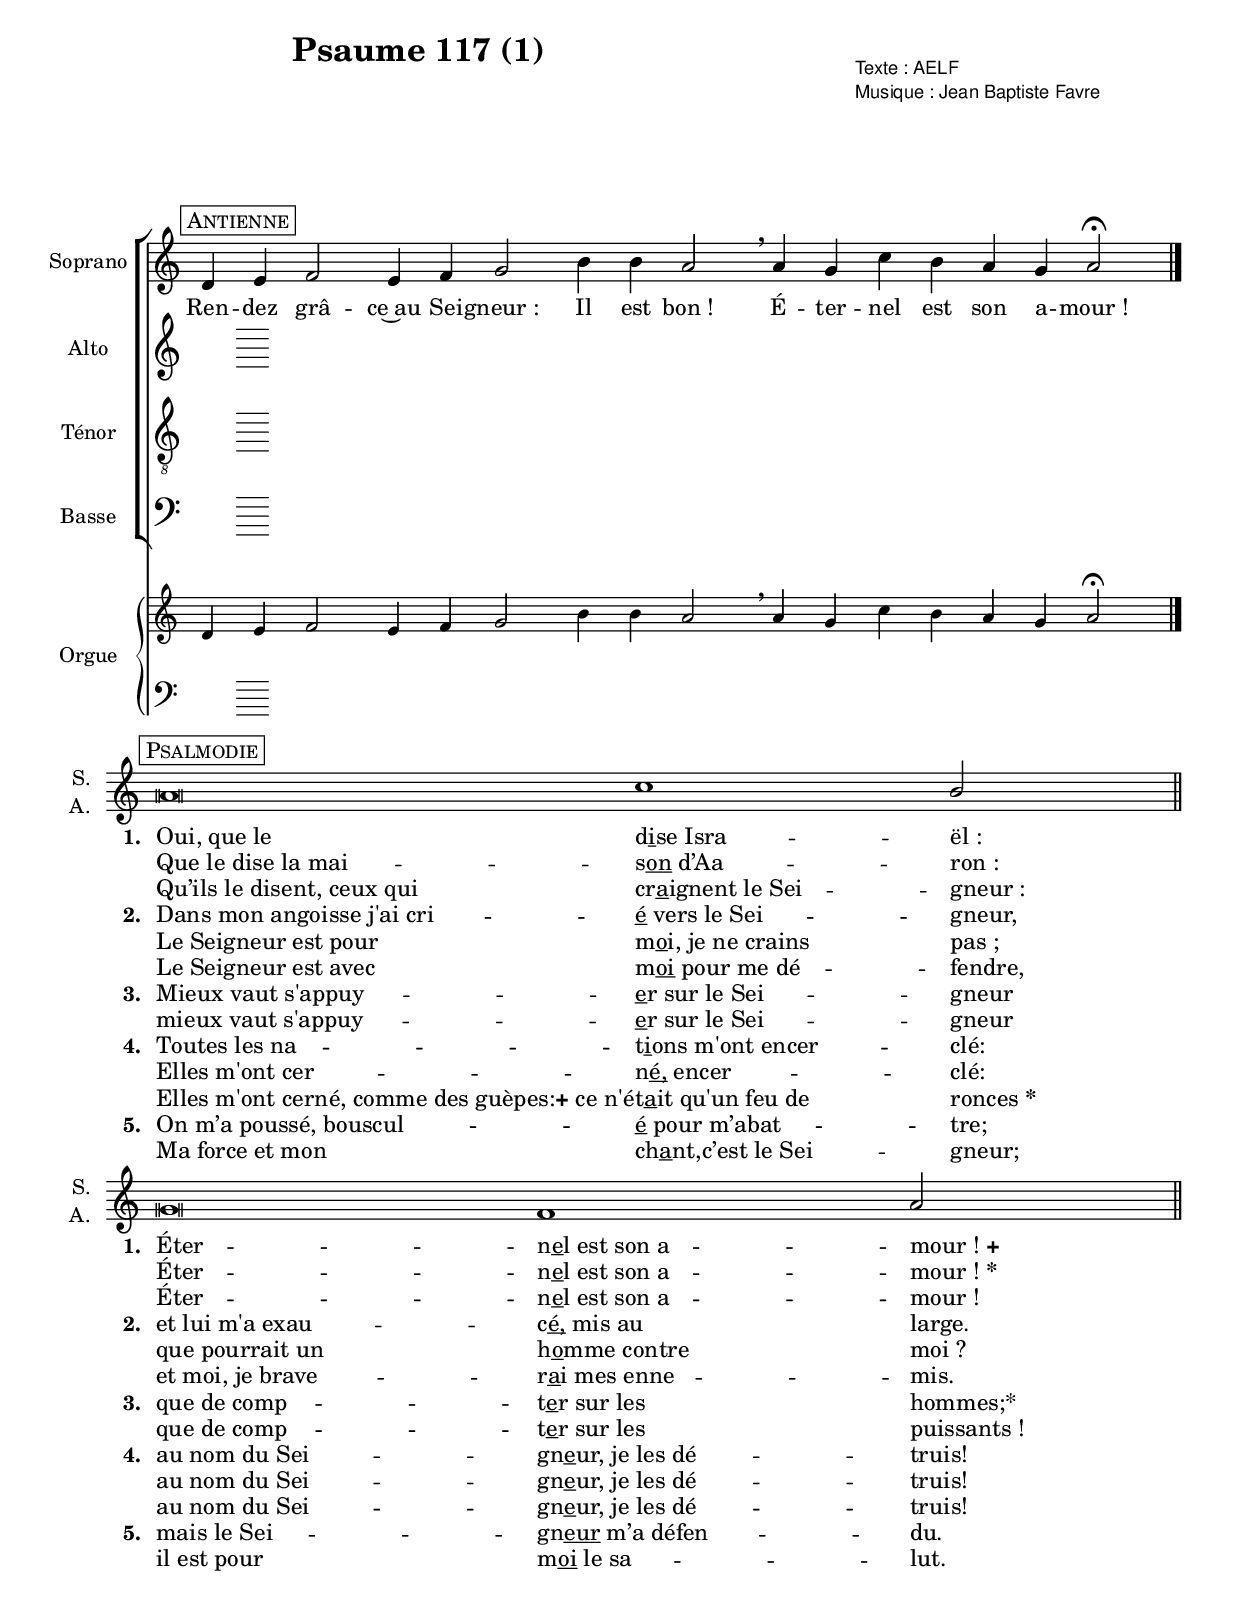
\version "2.18.2"
\language "english"
%{
  Default settings are needed at the beginning
  because they are used in antiphon & verse music definition
  You can override default values simply by declaring variables again.
%}
\include "libs/settings.ly"
% Ajust this setting to get a single page psalm
staffCustomSize = 18
tempoAntiphon = {
  \set Score.tempoHideNote = ##t
  \tempo 4=120
}
tempoVerseRallentando = {
  \set Score.tempoHideNote = ##t
  \tempo 4=120
}
tempoVerseAcelerando = {
  \set Score.tempoHideNote = ##t
  \tempo 2=120
}

title = "Psaume 117 (1)"
subtitle = ""
composer = "Jean Baptiste Favre"

global = {
  \omit Staff.TimeSignature
  \cadenzaOn
  \key c \major
}
% Ajust this setting to get a single page psalm
staffSize = 17

%%%%%%%%%%%%%%%%%%%%%%%%%%%%%%
%%%%%%%%%% Antiphon %%%%%%%%%%
%%%%%%%%%%%%%%%%%%%%%%%%%%%%%%

sopranoAntiphonMusic = \relative c' {
  d4 e f2 e4 f g2 b4 b a2 \breathe
  a4 g c b a g a2 \fermata
  \bar "|." \break
  }

altoAntiphonMusic = \relative c' {
  }

tenorAntiphonMusic =  \relative c' {
  }

bassAntiphonMusic =  \relative c {
  }

antiphonLyrics = \lyricmode {
  Ren -- dez grâ -- ce~au Sei -- gneur&nbsp;: Il est bon&nbsp;!
  É -- ter -- nel est son a -- mour&nbsp;!
  }

sopranoAntiphonLyrics = \antiphonLyrics
altoAntiphonLyrics = \antiphonLyrics
tenorAntiphonLyrics = \antiphonLyrics
bassAntiphonLyrics = \antiphonLyrics

%%%%%%%%%%%%%%%%%%%%%%%%%%%%%%%%%%%%%%%%%%%%%%
%%%%%%%%%%          Verses          %%%%%%%%%%
%%%%%%%%%%%%%%%%%%%%%%%%%%%%%%%%%%%%%%%%%%%%%%

% quand on a fini de rentrer la musique partout, on peut préciser
% (chez les Soprano uniquement!) les paramètres de tempo MIDI
% en utilisant \tAcce et \tRall

sopranoVerseMusic = \relative c'' {
    \caesura
    \tempoVerseAcelerando a\breve c1 \tempoVerseRallentando b2 \bar "||" \caesura
    \tempoVerseAcelerando g\breve f1 \tempoVerseRallentando a2 \bar "||"  
  }

altoVerseMusic = \relative c' {
  }

tenorVerseMusic = \relative c' {
  }

bassVerseMusic = \relative c {
  }

verseOneLyrics =  \lyricmode {
    \override LyricText.self-alignment-X = #-1
    \set stanza = #"1. "
    "Oui, que le" \markup { \concat { d \underline i se" "Isra}} -- ël&nbsp;:
    \set stanza = #"1. "
    Éter -- \markup { \concat { n \underline e l" "est" "son" "a}} -- \markup { \concat { mour" "!" "\bold &plus;}}
  }
verseOneLyricsPartTwo =  \lyricmode {
    \override LyricText.self-alignment-X = #-1
    "Que le dise la mai" -- \markup { \concat { s \underline on" "d’Aa}} -- ron&nbsp;:
    Éter -- \markup { \concat { n \underline e l" "est" "son" "a}} -- \markup { \concat { mour" "!" "\bold *}}
  }
verseOneLyricsPartThree =  \lyricmode {
    \override LyricText.self-alignment-X = #-1
    "Qu’ils le disent, ceux qui" \markup { \concat { cr \underline a ignent" "le" "Sei}} -- gneur&nbsp;:
    Éter -- \markup { \concat { n \underline e l" "est" "son" "a}} -- mour&nbsp;!
  }
verseTwoLyrics =  \lyricmode {
    \override LyricText.self-alignment-X = #-1
    \set stanza = #"2. "
    "Dans mon angoisse j'ai cri" -- \markup { \concat { \underline é" "vers" "le" "Sei}} -- gneur,
    \set stanza = #"2. "
    "et lui m'a exau" -- \markup { \concat { c \underline é," "mis" "au}} large.
  }
verseTwoLyricsPartTwo =  \lyricmode {
    \override LyricText.self-alignment-X = #-1
    "Le Seigneur est pour" \markup { \concat { m \underline o i," "je" "ne" "crains}} pas&nbsp;;
    "que pourrait un" \markup { \concat { h \underline o mme" "contre}} moi&nbsp;?
  }
verseTwoLyricsPartThree =  \lyricmode {
    \override LyricText.self-alignment-X = #-1
    "Le Seigneur est avec" \markup { \concat { m \underline oi" "pour" "me" "dé}} -- fendre,
    "et moi, je brave" -- \markup { \concat { r \underline a i" "mes" "enne}} -- mis.
  }
verseThreeLyrics =  \lyricmode {
    \override LyricText.self-alignment-X = #-1
    \set stanza = #"3. "
    "Mieux vaut s'appuy" -- \markup { \concat { \underline e r" "sur" "le" "Sei}} -- gneur
    \set stanza = #"3. "
    "que de comp" -- \markup { \concat { t \underline e r" "sur" "les}} hommes;*
  }
verseThreeLyricsPartTwo =  \lyricmode {
    \override LyricText.self-alignment-X = #-1
    "mieux vaut s'appuy" -- \markup { \concat { \underline e r" "sur" "le" "Sei}} -- gneur
    "que de comp" -- \markup { \concat { t \underline e r" "sur" "les}} puissants&nbsp;!
  }
verseFourLyrics =  \lyricmode {
    \override LyricText.self-alignment-X = #-1
    \set stanza = #"4. "
    "Toutes les na" -- \markup { \concat { t \underline i ons" "m'ont" "encer}} -- clé:
    \set stanza = #"4. "
    "au nom du Sei" -- \markup { \concat { gn \underline e ur," "je" "les" "dé}} -- truis!
  }
verseFourLyricsPartTwo =  \lyricmode {
    \override LyricText.self-alignment-X = #-1
    "Elles m'ont cer" -- \markup { \concat { n \underline é," "encer}} -- clé:
    "au nom du Sei" -- \markup { \concat { gn \underline e ur," "je" "les" "dé}} -- truis!
  }
verseFourLyricsPartThree =  \lyricmode {
    \override LyricText.self-alignment-X = #-1
    \markup { \concat { Elles" "m'ont" "cerné," "comme" "des" "guèpes: \bold &plus;" "ce" "n'é}}
        -- \markup { \concat { t \underline a it" "qu'un" "feu" "de}} \markup { \concat { ronces" "\bold *}}
    "au nom du Sei" -- \markup { \concat { gn \underline e ur," "je" "les" "dé}} -- truis!
  }
verseFiveLyrics =  \lyricmode {
    \override LyricText.self-alignment-X = #-1
    \set stanza = #"5. "
    "On m’a poussé, bouscul" -- \markup { \concat { \underline é" "pour" "m’abat}} -- tre;
    \set stanza = #"5. "
    "mais le Sei" -- \markup { \concat { gn \underline eur" "m’a" "défen}} -- du.
  }
verseFiveLyricsPartTwo =  \lyricmode {
    \override LyricText.self-alignment-X = #-1
    "Ma force et mon" \markup { \concat { ch \underline a nt, ""c’est" "le" "Sei}} -- gneur;
    "il est pour" \markup { \concat { m \underline oi" "le" "sa}} -- lut.
  }

groupedVersesLyrics = <<
      \new Lyrics \lyricsto "sopranoVerseVoice" { \verseOneLyrics }
      \new Lyrics \lyricsto "sopranoVerseVoice" { \verseOneLyricsPartTwo }
      \new Lyrics \lyricsto "sopranoVerseVoice" { \verseOneLyricsPartThree }
      \new Lyrics \lyricsto "sopranoVerseVoice" { \verseTwoLyrics }
      \new Lyrics \lyricsto "sopranoVerseVoice" { \verseTwoLyricsPartTwo }
      \new Lyrics \lyricsto "sopranoVerseVoice" { \verseTwoLyricsPartThree }
      \new Lyrics \lyricsto "sopranoVerseVoice" { \verseThreeLyrics }
      \new Lyrics \lyricsto "sopranoVerseVoice" { \verseThreeLyricsPartTwo }
      \new Lyrics \lyricsto "sopranoVerseVoice" { \verseFourLyrics }
      \new Lyrics \lyricsto "sopranoVerseVoice" { \verseFourLyricsPartTwo }
      \new Lyrics \lyricsto "sopranoVerseVoice" { \verseFourLyricsPartThree }
      \new Lyrics \lyricsto "sopranoVerseVoice" { \verseFiveLyrics }
      \new Lyrics \lyricsto "sopranoVerseVoice" { \verseFiveLyricsPartTwo }
>>

%%%%%%%%%%%%%%%%%%%%%%%%%%%%%%%%%%%%%%%%%%%%%%%%%%%%%%%%%%%%%%%%%%%%%
%%%%%%%%%%%%%%%%%%%          Draw score          %%%%%%%%%%%%%%%%%%%%
%%%%%%%%%%%%%%%%%%%%%%%%%%%%%%%%%%%%%%%%%%%%%%%%%%%%%%%%%%%%%%%%%%%%%
\version "2.18.2"

antiphonText = "Antienne"
verseText = "Psalmodie"
verseTextA = "Psalmodie A"
verseTextB = "Psalmodie B"
sopranoVoiceTitle = "Soprano"
altoVoiceTitle = "Alto"
tenorVoiceTitle = "Ténor"
bassVoiceTitle = "Basse"
poetPrefix = "Texte : "
composerPrefix = "Musique : "
arangerPrefix = "Harmonisation : "

\include "libs/common.ly"
%\include "libs/layouts/dualPsalmody.ly"
\version "2.18.2"
pisteTempoPsalmodie = \silence \sopranoVerseMusic
partition = {
  <<
    \new ChoirStaff <<
      \new Staff = "Soprano" <<
        \set Staff.instrumentName = \sopranoVoiceTitle
        \new Voice = "Sop" { \dynamicUp \marqueAntiphon \clef "treble" \global \tempoAntiphon \sopranoAntiphonMusic }
        \new Lyrics \lyricsto "Sop" { \sopranoAntiphonLyrics }
      >>
      \new Staff <<
        \set Staff.instrumentName = \altoVoiceTitle
        \new Voice = "Alto" { \dynamicUp \clef "treble" \global \tempoAntiphon \altoAntiphonMusic }
        \new Lyrics \lyricsto "Alto" { \altoAntiphonLyrics }
      >>
      \new Staff <<
        \set Staff.instrumentName = \tenorVoiceTitle
        \new Voice = "Ten" { \dynamicUp \clef "treble_8" \global \tempoAntiphon \tenorAntiphonMusic }
        \new Lyrics \lyricsto "Ten" { \tenorAntiphonLyrics }
      >>
      \new Staff <<
        \set Staff.instrumentName = \bassVoiceTitle
        \new Voice = "Bass" { \dynamicUp \clef "bass" \global \tempoAntiphon \bassAntiphonMusic }
        \new Lyrics \lyricsto "Bass" { \bassAntiphonLyrics }
      >>
      \new ChoirStaff = "SopranoAlto" \with { \remove Time_signature_engraver }
      {
        \set Staff.shortInstrumentName = \markup { \right-column { "S." "A." } }
        \override Staff.VerticalAxisGroup.remove-first = ##t
        \global
        \clef treble
        \startPsalmody
        <<
          \new Voice = "sopranoVerseVoice" {
            \voiceOne { \silence \sopranoAntiphonMusic }
            \markPsalmody
            \tag #'visuel \sopranoVerseMusic
            \tag #'audio <<\sopranoVerseMusic \\ \pisteTempoVerse>>
          }
          \new Voice = "altoVerseVoice" {
            \voiceTwo { \silence \sopranoAntiphonMusic }
            \tag #'visuel \altoVerseMusic
            \tag #'audio <<\altoVerseMusic \\ \pisteTempoVerse>>
          }
        >>
      }
      \groupedVersesLyrics
      \new Staff = "TenorBass" \with { \remove Time_signature_engraver }
      {
        \set Staff.shortInstrumentName = \markup { \right-column { "T." "B." } }
        \override Staff.VerticalAxisGroup.remove-first = ##t
        \global
        \clef bass
        <<
          \new Voice = "tenorVerseVoice" {
            \voiceThree { \silence \sopranoAntiphonMusic }
            \tag #'visuel \tenorVerseMusic
            \tag #'audio <<\tenorVerseMusic \\ \pisteTempoVerse>>
          }
          \new Voice = "bassVerseVoice" {
            \voiceFour { \silence \sopranoAntiphonMusic }
            \tag #'visuel \bassVerseMusic
            \tag #'audio <<\bassVerseMusic \\ \pisteTempoVerse>>
          }
        >>
      }
    >>
    \new PianoStaff \with { \pianoProperties }
    <<
      \set PianoStaff.instrumentName = #"Orgue"
      \new Staff <<
        \set Staff.printPartCombineTexts = ##f
        \global \clef treble
        \partcombine
        << \keepWithTag #'visuel {\pianosopranoAntiphonMusic} >>
        << \keepWithTag #'visuel {\pianoaltoAntiphonMusic} >>
      >>
      \new Staff <<
        \set Staff.printPartCombineTexts = ##f
        \global \clef bass
        \partcombine
        << \keepWithTag #'visuel {\pianotenorAntiphonMusic} >>
        << \keepWithTag #'visuel {\pianobassAntiphonMusic} >>
      >>
    >>
  >>
}

%%%%%%%%%%%%% PARTITION VISUELLE %%%%%%%%%%%%%
\bookpart {
  #(set-global-staff-size staffCustomSize)
  \score {
    \keepWithTag #'visuel \partition
    \layout {
        ragged-last = ##f
        % retrait pour les noms courts de voix
        short-indent = 0.8\cm
        \context { \Staff \RemoveEmptyStaves \override NoteHead #'style = #'altdefault }
    }
    \header {
      title = \title
      subtitle = \subtitle
      composer = \composer
      composerPrefix = \composerPrefix
      poet = \poet
      poetPrefix = \poetPrefix
    }
  }
}

\book {
  \bookOutputSuffix "AllVoices"
  %%%%%%%%%%%%%%%% Voix groupées %%%%%%%%%%%%%%%%%
  \score {
    <<
      \keepWithTag #'audio \unfoldRepeats \partition
      \context Staff = "Soprano" {
        \set Score.midiMinimumVolume = #0.5
        \set Score.midiMaximumVolume = #0.7
        \set Staff.midiMinimumVolume = #0.8
        \set Staff.midiMaximumVolume = #1
      }
      \context Voice = "Soprano" {
        \set Score.midiMinimumVolume = #0.5
        \set Score.midiMaximumVolume = #0.7
        \set Staff.midiMinimumVolume = #0.8
        \set Staff.midiMaximumVolume = #1
      }
    >>
    \midi { \set midiMergeUnisons = ##t }
  }
}
\book {
  \bookOutputSuffix "Soprano"
  %%%%%%%%%%%%%%%% Voix séparées %%%%%%%%%%%%%%%%%
  \score { \unfoldRepeats
    <<
      \new ChoirStaff <<
        \new Staff <<
          \global \clef "treble"
          \new Voice = "Soprano"
          << \voiceOne { \tempoAntiphon \sopranoAntiphonMusic \startPsalmody << \sopranoVerseMusic \\ \pisteTempoVerse >> } >>
        >>
      >>
    >>
    \midi {}
  }
}
\book {
  \bookOutputSuffix "Alto"
  \score { \unfoldRepeats
    <<
      \new ChoirStaff <<
        \new Staff <<
          \global \clef "treble"
          \new Voice = "Alti"
          << \voiceOne { \tempoAntiphon \altoAntiphonMusic \startPsalmody << \altoVerseMusic \\ \pisteTempoVerse >> } >>
        >>
      >>
    >>
    \midi {}
  }
}
\book {
  \bookOutputSuffix "Tenor"
  \score { \unfoldRepeats
    <<
      \new ChoirStaff <<
        \new Staff <<
          \global \clef "treble"
          \new Voice = "Ténor"
          << \voiceOne { \tempoAntiphon \tenorAntiphonMusic \startPsalmody << \tenorVerseMusic \\ \pisteTempoVerse >> } >>
        >>
      >>
    >>
    \midi {}
  }
}
\book {
  \bookOutputSuffix "Bass"
  \score { \unfoldRepeats
    <<
      \new ChoirStaff <<
        \new Staff <<
          \global \clef "treble"
          \new Voice = "Basse"
          << \voiceOne { \tempoAntiphon \bassAntiphonMusic \startPsalmody << \bassVerseMusic \\ \pisteTempoVerse >> } >>
        >>
      >>
    >>
    \midi {}
  }
}
